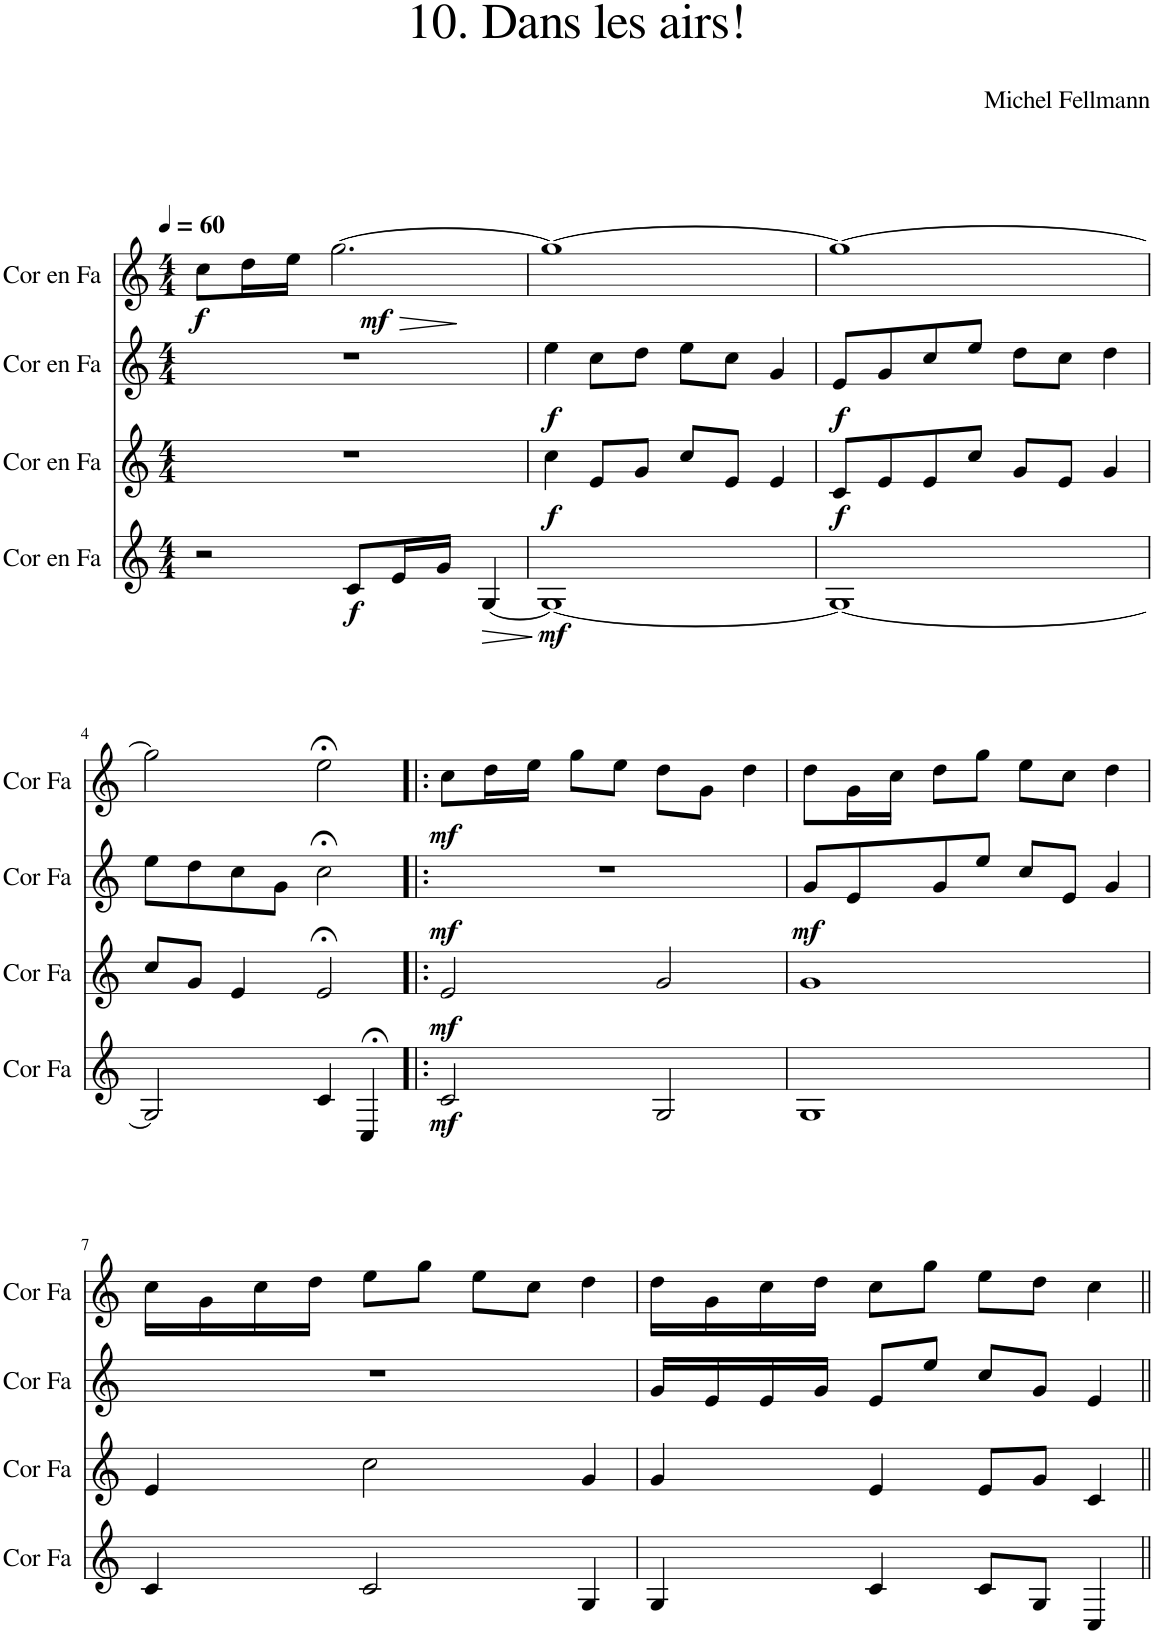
**kern	**dynam	**kern	**dynam	**kern	**dynam	**kern	**dynam
*part4	*part4	*part3	*part3	*part2	*part2	*part1	*part1
*staff4	*staff4	*staff3	*staff3	*staff2	*staff2	*staff1	*staff1
*I"Cor en Fa	*	*I"Cor en Fa	*	*I"Cor en Fa	*	*I"Cor en Fa	*
*I'Cor Fa	*	*I'Cor Fa	*	*I'Cor Fa	*	*I'Cor Fa	*
*clefG2	*	*clefG2	*	*clefG2	*	*clefG2	*
*Trd4c7	*	*Trd4c7	*	*Trd4c7	*	*Trd4c7	*
*k[]	*	*k[]	*	*k[]	*	*k[]	*
*M4/4	*	*M4/4	*	*M4/4	*	*M4/4	*
*MM60	*	*MM60	*	*MM60	*	*MM60	*
=1	=1	=1	=1	=1	=1	=1	=1
!	!	!	!	!	!	!	!LO:DY:b
2r	.	1r	.	1r	.	8cc\L	f
.	.	.	.	.	.	16dd\L	.
.	.	.	.	.	.	16ee\JJ	.
!	!	!	!	!	!	!	!LO:HP:b
!	!	!	!	!	!	!	!LO:DY:n=1:b
.	.	.	.	.	.	[2.gg\	> mf
!	!LO:DY:b	!	!	!	!	!	!
8c/L	f	.	.	.	.	.	.
16e/L	.	.	.	.	.	.	.
16g/JJ	.	.	.	.	.	.	.
!	!LO:HP:b	!	!	!	!	!	!
[4G/	>	.	.	.	.	.	.
.	]	.	.	.	.	.	]
=2	=2	=2	=2	=2	=2	=2	=2
!	!LO:DY:b	!	!LO:DY:b	!	!LO:DY:b	!	!
1G_	mf	4cc\	f	4ee\	f	1gg_	.
.	.	8e/L	.	8cc\L	.	.	.
.	.	8g/J	.	8dd\J	.	.	.
.	.	8cc/L	.	8ee\L	.	.	.
.	.	8e/J	.	8cc\J	.	.	.
.	.	4e/	.	4g/	.	.	.
=3	=3	=3	=3	=3	=3	=3	=3
!	!	!	!LO:DY:b	!	!LO:DY:b	!	!
1G_	.	8c/L	f	8e/L	f	1gg_	.
.	.	8e/	.	8g/	.	.	.
.	.	8e/	.	8cc/	.	.	.
.	.	8cc/J	.	8ee/J	.	.	.
.	.	8g/L	.	8dd\L	.	.	.
.	.	8e/J	.	8cc\J	.	.	.
.	.	4g/	.	4dd\	.	.	.
!!LO:LB:g=z
=4	=4	=4	=4	=4	=4	=4	=4
2G/]	.	8cc/L	.	8ee\L	.	2gg\]	.
.	.	8g/J	.	8dd\	.	.	.
.	.	4e/	.	8cc\	.	.	.
.	.	.	.	8g\J	.	.	.
4c;</	.	2e;</	.	2cc;<\	.	2ee;<\	.
4C/	.	.	.	.	.	.	.
=5!|:	=5!|:	=5!|:	=5!|:	=5!|:	=5!|:	=5!|:	=5!|:
!	!LO:DY:b	!	!LO:DY:b	!	!LO:DY:b	!	!LO:DY:b
2c/	mf	2e/	mf	1r	mf	8cc\L	mf
.	.	.	.	.	.	16dd\L	.
.	.	.	.	.	.	16ee\JJ	.
.	.	.	.	.	.	8gg\L	.
.	.	.	.	.	.	8ee\J	.
2G/	.	2g/	.	.	.	8dd\L	.
.	.	.	.	.	.	8g\J	.
.	.	.	.	.	.	4dd\	.
=6	=6	=6	=6	=6	=6	=6	=6
!	!	!	!	!	!LO:DY:b	!	!
1G	.	1g	.	8g/L	mf	8dd\L	.
.	.	.	.	8e/	.	16g\L	.
.	.	.	.	.	.	16cc\JJ	.
.	.	.	.	8g/	.	8dd\L	.
.	.	.	.	8ee/J	.	8gg\J	.
.	.	.	.	8cc/L	.	8ee\L	.
.	.	.	.	8e/J	.	8cc\J	.
.	.	.	.	4g/	.	4dd\	.
!!LO:LB:g=z
=7	=7	=7	=7	=7	=7	=7	=7
4c/	.	4e/	.	1r	.	16cc\LL	.
.	.	.	.	.	.	16g\	.
.	.	.	.	.	.	16cc\	.
.	.	.	.	.	.	16dd\JJ	.
2c/	.	2cc\	.	.	.	8ee\L	.
.	.	.	.	.	.	8gg\J	.
.	.	.	.	.	.	8ee\L	.
.	.	.	.	.	.	8cc\J	.
4G/	.	4g/	.	.	.	4dd\	.
=8	=8	=8	=8	=8	=8	=8	=8
4G/	.	4g/	.	16g/LL	.	16dd\LL	.
.	.	.	.	16e/	.	16g\	.
.	.	.	.	16e/	.	16cc\	.
.	.	.	.	16g/JJ	.	16dd\JJ	.
4c/	.	4e/	.	8e/L	.	8cc\L	.
.	.	.	.	8ee/J	.	8gg\J	.
8c/L	.	8e/L	.	8cc/L	.	8ee\L	.
8G/J	.	8g/J	.	8g/J	.	8dd\J	.
4C/	.	4c/	.	4e/	.	4cc\	.
=||	=||	=||	=||	=||	=||	=||	=||
*-	*-	*-	*-	*-	*-	*-	*-
